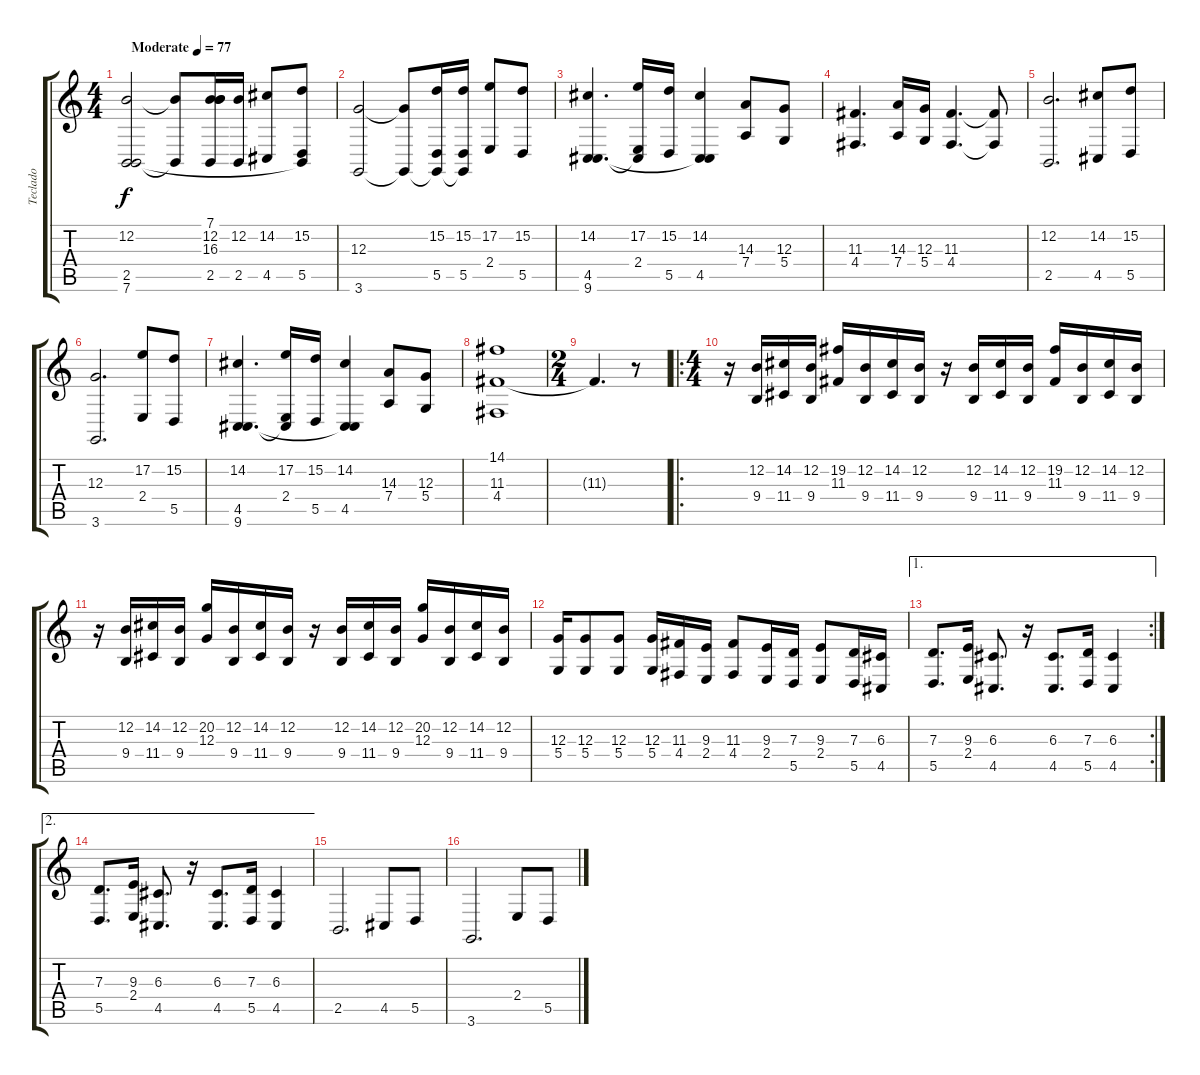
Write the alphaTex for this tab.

\track ("Teclado" "Teclado") {instrument stringensemble1}
\staff {score tabs}
\tuning (E4 B3 G3 D3 A2 E2) {hide}
\ts (4 4)
\tempo (77 "Moderate")
\clef g2
\ks c
(12.2 2.5 7.6).2{dy f instrument stringensemble1} (12.2{t} 2.5{t}).8 (7.1 12.2 16.3 2.5).16 (12.2 2.5).16 (14.2 4.5).8 (15.2 5.5 7.6{t}).8 |
(12.3 3.6).2 (12.3{t} 3.6{t}).8 (15.2 5.5 3.6{t}).16 (15.2 5.5 3.6{t}).16 (17.2 2.4).8 (15.2 5.5).8 |
(14.2 4.5 9.6).4{d} (17.2 2.4 4.5{t}).16 (15.2 5.5).16 (14.2 4.5 9.6{t}).4 (14.3 7.4).8 (12.3 5.4).8 |
(11.3 4.4).4{d} (14.3 7.4).16 (12.3 5.4).16 (11.3 4.4).4{d} (11.3{t} 4.4{t}).8 |
(12.2 2.5).2{d} (14.2 4.5).8 (15.2 5.5).8 |
(12.3 3.6).2{d} (17.2 2.4).8 (15.2 5.5).8 |
(14.2 4.5 9.6).4{d} (17.2 2.4 4.5{t}).16 (15.2 5.5).16 (14.2 4.5 9.6{t}).4 (14.3 7.4).8 (12.3 5.4).8 |
(14.1 11.3 4.4).1 |
\ts (2 4)
11.3{t}.4{d} r.8 |
\ro
\ts (4 4)
r.16 (12.2 9.4).16 (14.2 11.4).16 (12.2 9.4).16 (19.2 11.3).16 (12.2 9.4).16 (14.2 11.4).16 (12.2 9.4).16 r.16 (12.2 9.4).16 (14.2 11.4).16 (12.2 9.4).16 (19.2 11.3).16 (12.2 9.4).16 (14.2 11.4).16 (12.2 9.4).16 |
r.16 (12.2 9.4).16 (14.2 11.4).16 (12.2 9.4).16 (20.2 12.3).16 (12.2 9.4).16 (14.2 11.4).16 (12.2 9.4).16 r.16 (12.2 9.4).16 (14.2 11.4).16 (12.2 9.4).16 (20.2 12.3).16 (12.2 9.4).16 (14.2 11.4).16 (12.2 9.4).16 |
(12.3 5.4).16 (12.3 5.4).8 (12.3 5.4).8 (12.3 5.4).16 (11.3 4.4).16 (9.3 2.4).16 (11.3 4.4).8 (9.3 2.4).16 (7.3 5.5).16 (9.3 2.4).8 (7.3 5.5).16 (6.3 4.5).16 |
\ae 1
\rc 2
(7.3 5.5).8{d} (9.3 2.4).16 (6.3 4.5).8{d} r.16 (6.3 4.5).8{d} (7.3 5.5).16 (6.3 4.5).4 |
\ae 2
(7.3 5.5).8{d} (9.3 2.4).16 (6.3 4.5).8{d} r.16 (6.3 4.5).8{d} (7.3 5.5).16 (6.3 4.5).4 |
2.5.2{d} 4.5.8 5.5.8 |
3.6.2{d} 2.4.8 5.5.8
